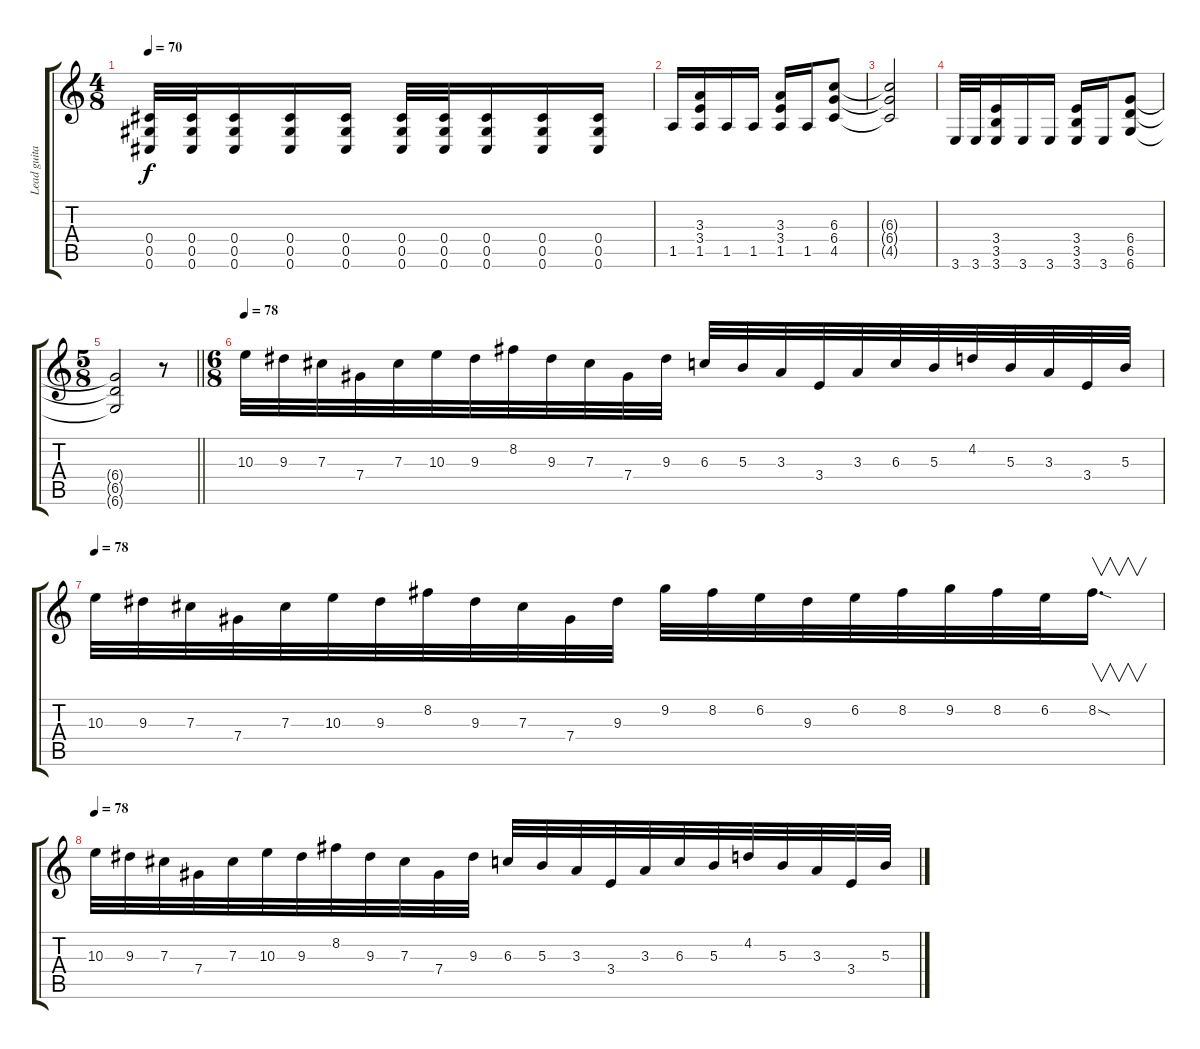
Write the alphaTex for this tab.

\track ("Lead guitar" "Lead guita") {instrument overdrivenguitar}
\staff {score tabs}
\tuning (Eb4 Bb3 Gb3 Db3 Ab2 Db2) {hide}
\ts (4 8)
\tempo 70
\clef g2
\ks c
(0.4 0.5 0.6).32{dy f} (0.4 0.5 0.6).32 (0.4 0.5 0.6).16 (0.4 0.5 0.6).16 (0.4 0.5 0.6).16 (0.4 0.5 0.6).32 (0.4 0.5 0.6).32 (0.4 0.5 0.6).16 (0.4 0.5 0.6).16 (0.4 0.5 0.6).16 |
1.5.16 (3.3 3.4 1.5).16 1.5.16 1.5.16 (3.3 3.4 1.5).16 1.5.16 (6.3 6.4 4.5).8 |
(6.3{t} 6.4{t} 4.5{t}).2 |
3.6.32 3.6.32 (3.4 3.5 3.6).16 3.6.16 3.6.16 (3.4 3.5 3.6).16 3.6.16 (6.4 6.5 6.6).8 |
\ts (5 8)
\barLineRight lightlight
(6.4{t} 6.5{t} 6.6{t}).2 r.8 |
\ts (6 8)
\tempo 78
10.3.32 9.3.32 7.3.32 7.4.32 7.3.32 10.3.32 9.3.32 8.2.32 9.3.32 7.3.32 7.4.32 9.3.32 6.3.32 5.3.32 3.3.32 3.4.32 3.3.32 6.3.32 5.3.32 4.2.32 5.3.32 3.3.32 3.4.32 5.3.32 |
\tempo 78
10.3.32 9.3.32 7.3.32 7.4.32 7.3.32 10.3.32 9.3.32 8.2.32 9.3.32 7.3.32 7.4.32 9.3.32 9.2.32 8.2.32 6.2.32 9.3.32 6.2.32 8.2.32 9.2.32 8.2.32 6.2.32 8.2{sod}.16{v d} |
\tempo 78
10.3.32 9.3.32 7.3.32 7.4.32 7.3.32 10.3.32 9.3.32 8.2.32 9.3.32 7.3.32 7.4.32 9.3.32 6.3.32 5.3.32 3.3.32 3.4.32 3.3.32 6.3.32 5.3.32 4.2.32 5.3.32 3.3.32 3.4.32 5.3.32
